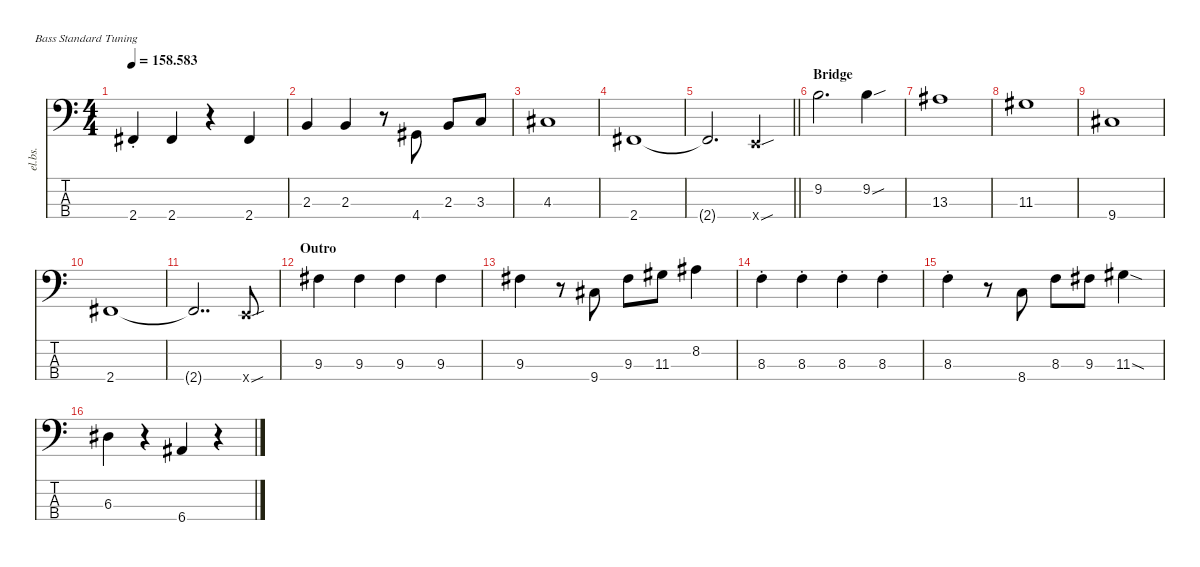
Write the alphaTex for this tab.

\defaultSystemsLayout 4
\hideDynamics
\bracketExtendMode nobrackets
\track ("Electric Bass" "el.bs.") {mute instrument electricbassfinger}
\staff {score tabs}
\tuning (G2 D2 A1 E1)
\ts (4 4)
\tempo
158.583
\accidentals auto
\clef f4
\ottava regular
\simile none
\ks c
2.4{st acc #}.4{dy mf beam Up} 2.4{acc #}.4{beam Up} r.4{beam Down} 2.4{acc #}.4{beam Up} |
2.3.4{beam Up} 2.3.4{beam Up} r.8{beam Down} 4.4{acc #}.8{beam Up} 2.3.8{beam Up} 3.3.8{beam Up} |
4.3{acc #}.1{beam Up} |
2.4{acc #}.1{beam Up} |
\barLineRight lightlight
2.4{t acc #}.2{d beam Up} 0.4{sou x}.4{beam Up} |
\section ("" "Bridge")
9.2.2{d beam Down} 9.2{sou}.4{beam Down} |
13.3{acc #}.1{beam Down} |
11.3{acc #}.1{beam Down} |
9.4{acc #}.1{beam Up} |
2.4{acc #}.1{beam Up} |
2.4{t acc #}.2{dd beam Up} 0.4{sou x}.8{beam Up} |
\section ("" "Outro")
9.3{acc #}.4{beam Down} 9.3{acc #}.4{beam Down} 9.3{acc #}.4{beam Down} 9.3{acc #}.4{beam Down} |
9.3{acc #}.4{beam Down} r.8{beam Down} 9.4{acc #}.8{beam Up} 9.3{acc #}.8{beam Down} 11.3{acc #}.8{beam Down} 8.2{acc #}.4{beam Down} |
8.3{st}.4{beam Down} 8.3{st}.4{beam Down} 8.3{st}.4{beam Down} 8.3{st}.4{beam Down} |
8.3{st}.4{beam Down} r.8{beam Down} 8.4.8{beam Up} 8.3.8{beam Down} 9.3{acc #}.8{beam Down} 11.3{sod acc #}.4{beam Down} |
6.3{acc #}.4{beam Down} r.4{beam Down} 6.4{acc #}.4{beam Up} r.4{beam Down}
